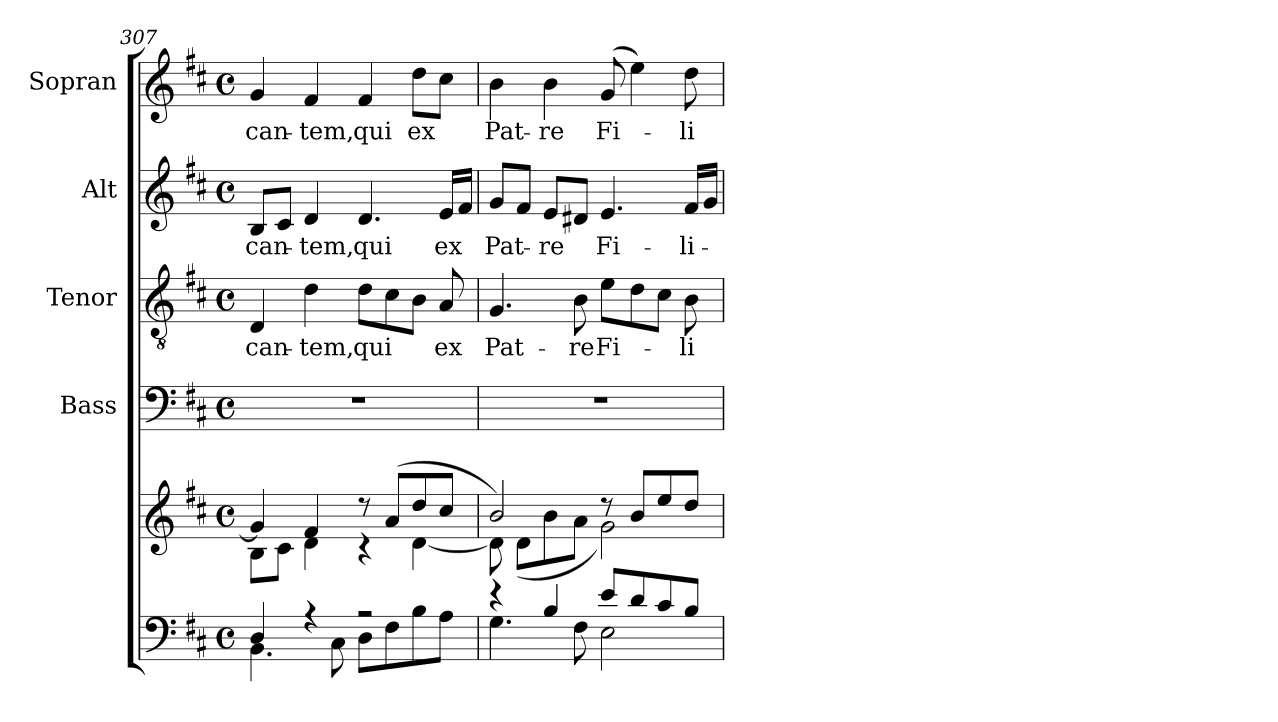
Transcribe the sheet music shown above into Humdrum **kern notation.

**kern	**kern	**kern	**kern	**text	**kern	**text	**kern	**text
*part5	*part5	*part4	*part3	*part3	*part2	*part2	*part1	*part1
*staff6	*staff5	*staff4	*staff3	*staff3	*staff2	*staff2	*staff1	*staff1
*	*	*I"Bass	*I"Tenor	*	*I"Alt	*	*I"Sopran	*
*	*	*I'B.	*I'T.	*	*I'A.	*	*I'S.	*
*clefF4	*clefG2	*clefF4	*clefGv2	*	*clefG2	*	*clefG2	*
*k[f#c#]	*k[f#c#]	*k[f#c#]	*k[f#c#]	*	*k[f#c#]	*	*k[f#c#]	*
*D:	*D:	*D:	*D:	*	*D:	*	*D:	*
*M4/4	*M4/4	*M4/4	*M4/4	*	*M4/4	*	*M4/4	*
*met(c)	*met(c)	*met(c)	*met(c)	*	*met(c)	*	*met(c)	*
=307	=307	=307	=307	=307	=307	=307	=307	=307
*^	*^	*	*	*	*	*	*	*
!	!	!	!	!	!	!LO:LY:b	!	!LO:LY:b	!	!LO:LY:b
4D/	4.BB\	4g/]	8B\L	1r	4D/	-can-	8B/L	-can-	4g/	-can-
.	.	.	8c#\J	.	.	.	8c#/J	.	.	.
!	!	!	!	!	!	!LO:LY:b	!	!LO:LY:b	!	!LO:LY:b
4rA	.	4f#/	4d\	.	4d\	-tem,	4d/	-tem,	4f#/	-tem,
.	8C#\	.	.	.	.	.	.	.	.	.
!	!	!	!	!	!	!LO:LY:b	!	!LO:LY:b	!	!LO:LY:b
2rA	8D\L	8rcc	4rc	.	8d\L	qui	4.d/	qui	4f#/	qui
.	8F#\	(>8a/L	.	.	8c#\	.	.	.	.	.
!	!	!	!	!	!	!	!	!	!	!LO:LY:b
.	8B\	8dd/	[<4d\	.	8B\J	.	.	.	8dd\L	ex
!	!	!	!	!	!	!LO:LY:b	!	!LO:LY:b	!	!
.	8A\J	8cc#/J	.	.	8A/	ex	16e/LL	ex	8cc#\J	.
.	.	.	.	.	.	.	16f#/JJ	.	.	.
=308	=308	=308	=308	=308	=308	=308	=308	=308	=308	=308
!	!	!	!	!	!	!LO:LY:b	!	!LO:LY:b	!	!LO:LY:b
4rd	4.G\	2b/)	8d\]	1r	4.G/	Pat-	8g/L	Pat-	4b\	Pat-
.	.	.	(<8d\L	.	.	.	8f#/J	.	.	.
!	!	!	!	!	!	!	!	!LO:LY:b	!	!LO:LY:b
4B/	.	.	8b\	.	.	.	8e/L	-re	4b\	-re
!	!	!	!	!	!	!LO:LY:b	!	!	!	!
.	8F#\	.	8a\J	.	8B\	-re	8d#X/J	.	.	.
!	!	!	!	!	!	!LO:LY:b	!	!LO:LY:b	!	!LO:LY:b
8e/L	2E\	8rdd	2g\)	.	8e\L	Fi-	4.e/	Fi-	(<8g/	Fi-
8d/	.	8b/L	.	.	8d\	.	.	.	4ee\)	.
8c#/	.	8ee/	.	.	8c#\J	.	.	.	.	.
!	!	!	!	!	!	!LO:LY:b	!	!LO:LY:b	!	!LO:LY:b
8B/J	.	8dd/J	.	.	8B\	-li-	16f#/LL	-li-	8dd\	-li-
.	.	.	.	.	.	.	16g/JJ	.	.	.
*v	*v	*	*	*	*	*	*	*	*	*
*	*v	*v	*	*	*	*	*	*	*
=	=	=	=	=	=	=	=	=
*-	*-	*-	*-	*-	*-	*-	*-	*-
